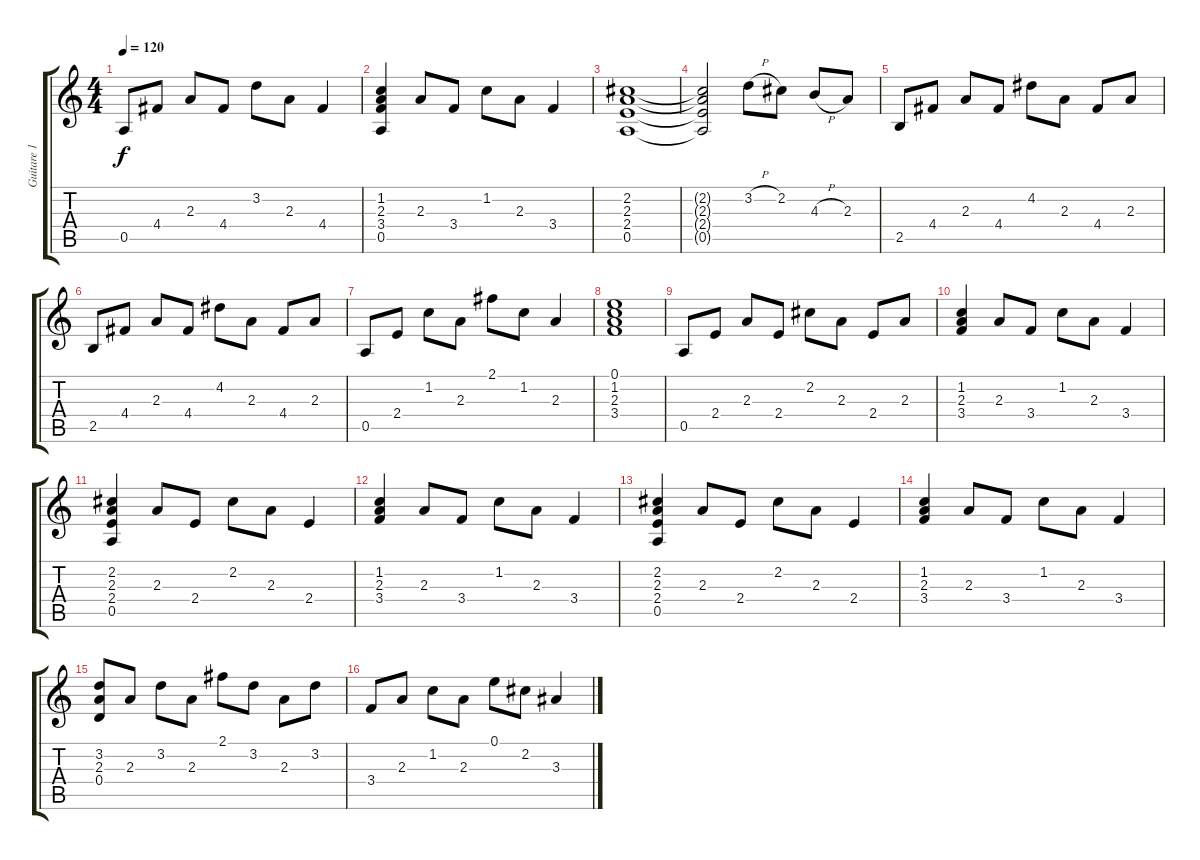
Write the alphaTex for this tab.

\track ("Guitare 1" "Guitare 1") {instrument acousticguitarnylon}
\staff {score tabs}
\tuning (E4 B3 G3 D3 A2 E2) {hide}
\ts (4 4)
\tempo 120
\clef g2
\ks c
0.5.8{dy f} 4.4.8 2.3.8 4.4.8 3.2.8 2.3.8 4.4.4 |
(1.2 2.3 3.4 0.5).4 2.3.8 3.4.8 1.2.8 2.3.8 3.4.4 |
(2.2 2.3 2.4 0.5).1 |
(2.2{t} 2.3{t} 2.4{t} 0.5{t}).2 3.2{h}.8 2.2.8 4.3{h}.8 2.3.8 |
2.5.8 4.4.8 2.3.8 4.4.8 4.2.8 2.3.8 4.4.8 2.3.8 |
2.5.8 4.4.8 2.3.8 4.4.8 4.2.8 2.3.8 4.4.8 2.3.8 |
0.5.8 2.4.8 1.2.8 2.3.8 2.1.8 1.2.8 2.3.4 |
(0.1 1.2 2.3 3.4).1 |
0.5.8 2.4.8 2.3.8 2.4.8 2.2.8 2.3.8 2.4.8 2.3.8 |
(1.2 2.3 3.4).4 2.3.8 3.4.8 1.2.8 2.3.8 3.4.4 |
(2.2 2.3 2.4 0.5).4 2.3.8 2.4.8 2.2.8 2.3.8 2.4.4 |
(1.2 2.3 3.4).4 2.3.8 3.4.8 1.2.8 2.3.8 3.4.4 |
(2.2 2.3 2.4 0.5).4 2.3.8 2.4.8 2.2.8 2.3.8 2.4.4 |
(1.2 2.3 3.4).4 2.3.8 3.4.8 1.2.8 2.3.8 3.4.4 |
(3.2 2.3 0.4).8 2.3.8 3.2.8 2.3.8 2.1.8 3.2.8 2.3.8 3.2.8 |
3.4.8 2.3.8 1.2.8 2.3.8 0.1.8 2.2.8 3.3.4
